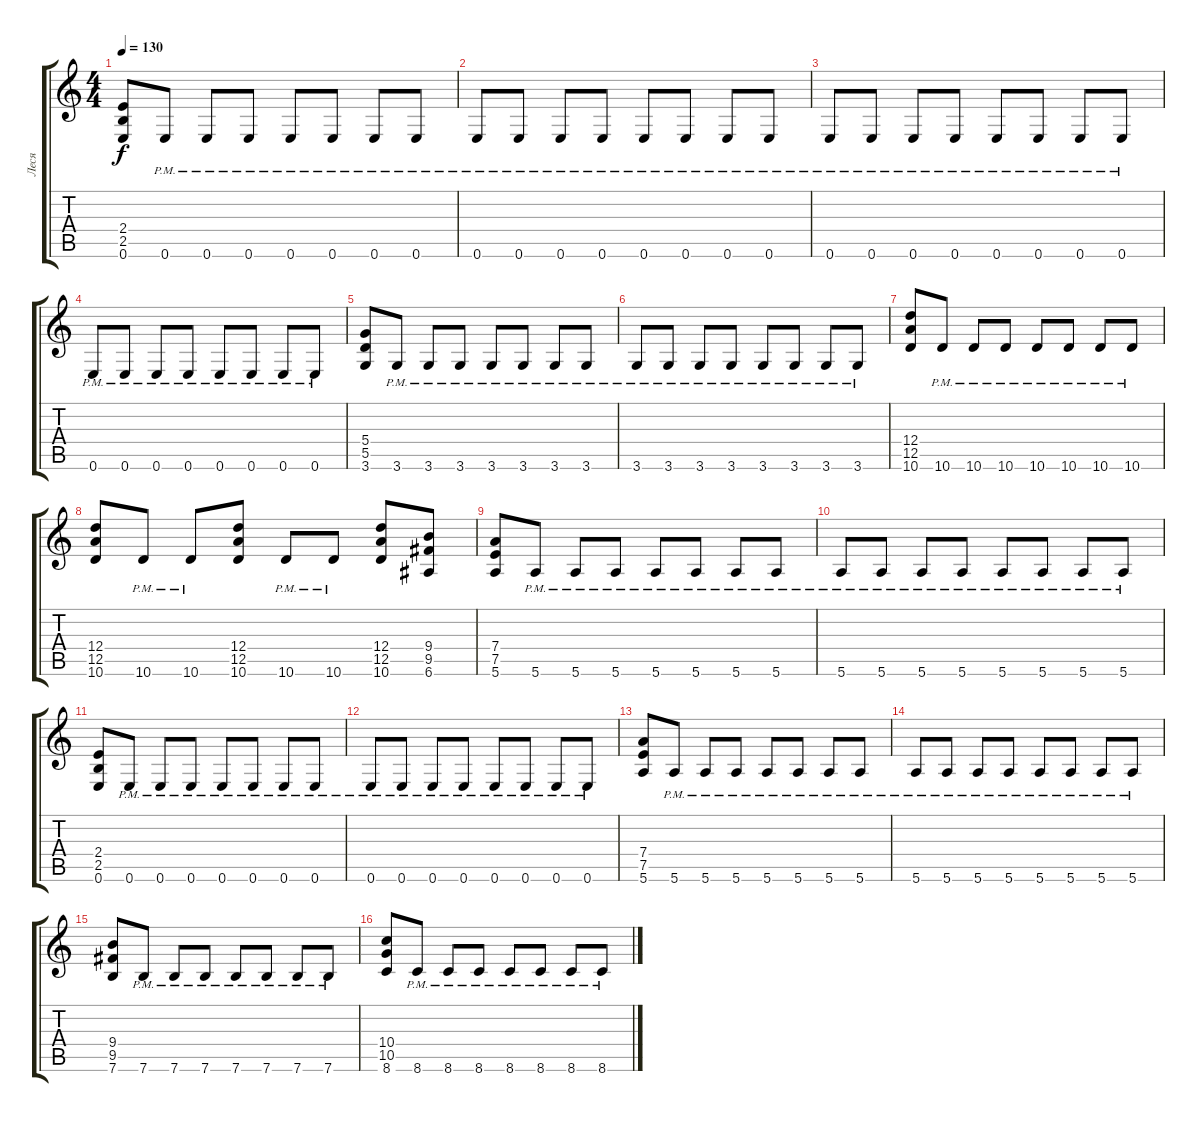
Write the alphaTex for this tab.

\track ("Леся" "Леся") {instrument overdrivenguitar}
\staff {score tabs}
\tuning (E4 B3 G3 D3 A2 E2) {hide}
\ts (4 4)
\tempo 130
\clef g2
\ks c
(2.4 2.5 0.6).8{dy f} 0.6{pm}.8 0.6{pm}.8 0.6{pm}.8 0.6{pm}.8 0.6{pm}.8 0.6{pm}.8 0.6{pm}.8 |
0.6{pm}.8 0.6{pm}.8 0.6{pm}.8 0.6{pm}.8 0.6{pm}.8 0.6{pm}.8 0.6{pm}.8 0.6{pm}.8 |
0.6{pm}.8 0.6{pm}.8 0.6{pm}.8 0.6{pm}.8 0.6{pm}.8 0.6{pm}.8 0.6{pm}.8 0.6{pm}.8 |
0.6{pm}.8 0.6{pm}.8 0.6{pm}.8 0.6{pm}.8 0.6{pm}.8 0.6{pm}.8 0.6{pm}.8 0.6{pm}.8 |
(5.4 5.5 3.6).8 3.6{pm}.8 3.6{pm}.8 3.6{pm}.8 3.6{pm}.8 3.6{pm}.8 3.6{pm}.8 3.6{pm}.8 |
3.6{pm}.8 3.6{pm}.8 3.6{pm}.8 3.6{pm}.8 3.6{pm}.8 3.6{pm}.8 3.6{pm}.8 3.6{pm}.8 |
(12.4 12.5 10.6).8 10.6{pm}.8 10.6{pm}.8 10.6{pm}.8 10.6{pm}.8 10.6{pm}.8 10.6{pm}.8 10.6{pm}.8 |
(12.4 12.5 10.6).8 10.6{pm}.8 10.6{pm}.8 (12.4 12.5 10.6).8 10.6{pm}.8 10.6{pm}.8 (12.4 12.5 10.6).8 (9.4 9.5 6.6).8 |
(7.4 7.5 5.6).8 5.6{pm}.8 5.6{pm}.8 5.6{pm}.8 5.6{pm}.8 5.6{pm}.8 5.6{pm}.8 5.6{pm}.8 |
5.6{pm}.8 5.6{pm}.8 5.6{pm}.8 5.6{pm}.8 5.6{pm}.8 5.6{pm}.8 5.6{pm}.8 5.6{pm}.8 |
(2.4 2.5 0.6).8 0.6{pm}.8 0.6{pm}.8 0.6{pm}.8 0.6{pm}.8 0.6{pm}.8 0.6{pm}.8 0.6{pm}.8 |
0.6{pm}.8 0.6{pm}.8 0.6{pm}.8 0.6{pm}.8 0.6{pm}.8 0.6{pm}.8 0.6{pm}.8 0.6{pm}.8 |
(7.4 7.5 5.6).8 5.6{pm}.8 5.6{pm}.8 5.6{pm}.8 5.6{pm}.8 5.6{pm}.8 5.6{pm}.8 5.6{pm}.8 |
5.6{pm}.8 5.6{pm}.8 5.6{pm}.8 5.6{pm}.8 5.6{pm}.8 5.6{pm}.8 5.6{pm}.8 5.6{pm}.8 |
(9.4 9.5 7.6).8 7.6{pm}.8 7.6{pm}.8 7.6{pm}.8 7.6{pm}.8 7.6{pm}.8 7.6{pm}.8 7.6{pm}.8 |
(10.4 10.5 8.6).8 8.6{pm}.8 8.6{pm}.8 8.6{pm}.8 8.6{pm}.8 8.6{pm}.8 8.6{pm}.8 8.6{pm}.8
